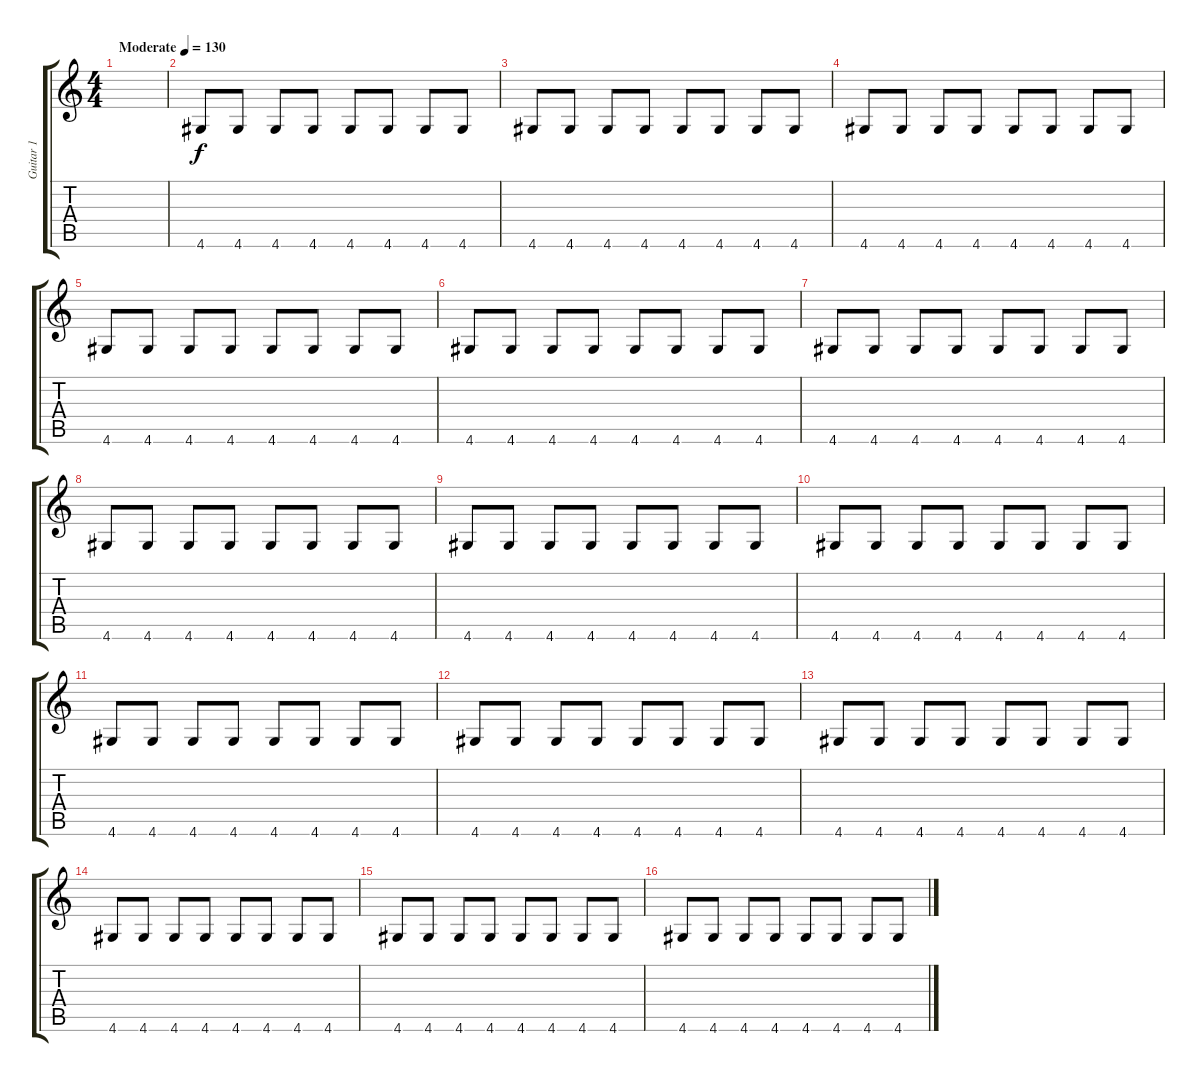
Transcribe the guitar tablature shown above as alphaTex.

\track ("Guitar 1" "Guitar 1") {instrument overdrivenguitar}
\staff {score tabs}
\tuning (E4 B3 G3 D3 A2 E2) {hide}
\ts (4 4)
\tempo (130 "Moderate")
\clef g2
\ks c
|
4.6.8{instrument acousticguitarsteel} 4.6.8 4.6.8 4.6.8 4.6.8 4.6.8 4.6.8 4.6.8 |
4.6.8 4.6.8 4.6.8 4.6.8 4.6.8 4.6.8 4.6.8 4.6.8 |
4.6.8 4.6.8 4.6.8 4.6.8 4.6.8 4.6.8 4.6.8 4.6.8 |
4.6.8 4.6.8 4.6.8 4.6.8 4.6.8 4.6.8 4.6.8 4.6.8 |
4.6.8 4.6.8 4.6.8 4.6.8 4.6.8 4.6.8 4.6.8 4.6.8 |
4.6.8 4.6.8 4.6.8 4.6.8 4.6.8 4.6.8 4.6.8 4.6.8 |
4.6.8 4.6.8 4.6.8 4.6.8 4.6.8 4.6.8 4.6.8 4.6.8 |
4.6.8 4.6.8 4.6.8 4.6.8 4.6.8 4.6.8 4.6.8 4.6.8 |
4.6.8 4.6.8 4.6.8 4.6.8 4.6.8 4.6.8 4.6.8 4.6.8 |
4.6.8 4.6.8 4.6.8 4.6.8 4.6.8 4.6.8 4.6.8 4.6.8 |
4.6.8 4.6.8 4.6.8 4.6.8 4.6.8 4.6.8 4.6.8 4.6.8 |
4.6.8 4.6.8 4.6.8 4.6.8 4.6.8 4.6.8 4.6.8 4.6.8 |
4.6.8 4.6.8 4.6.8 4.6.8 4.6.8 4.6.8 4.6.8 4.6.8 |
4.6.8 4.6.8 4.6.8 4.6.8 4.6.8 4.6.8 4.6.8 4.6.8 |
4.6.8 4.6.8 4.6.8 4.6.8 4.6.8 4.6.8 4.6.8 4.6.8
